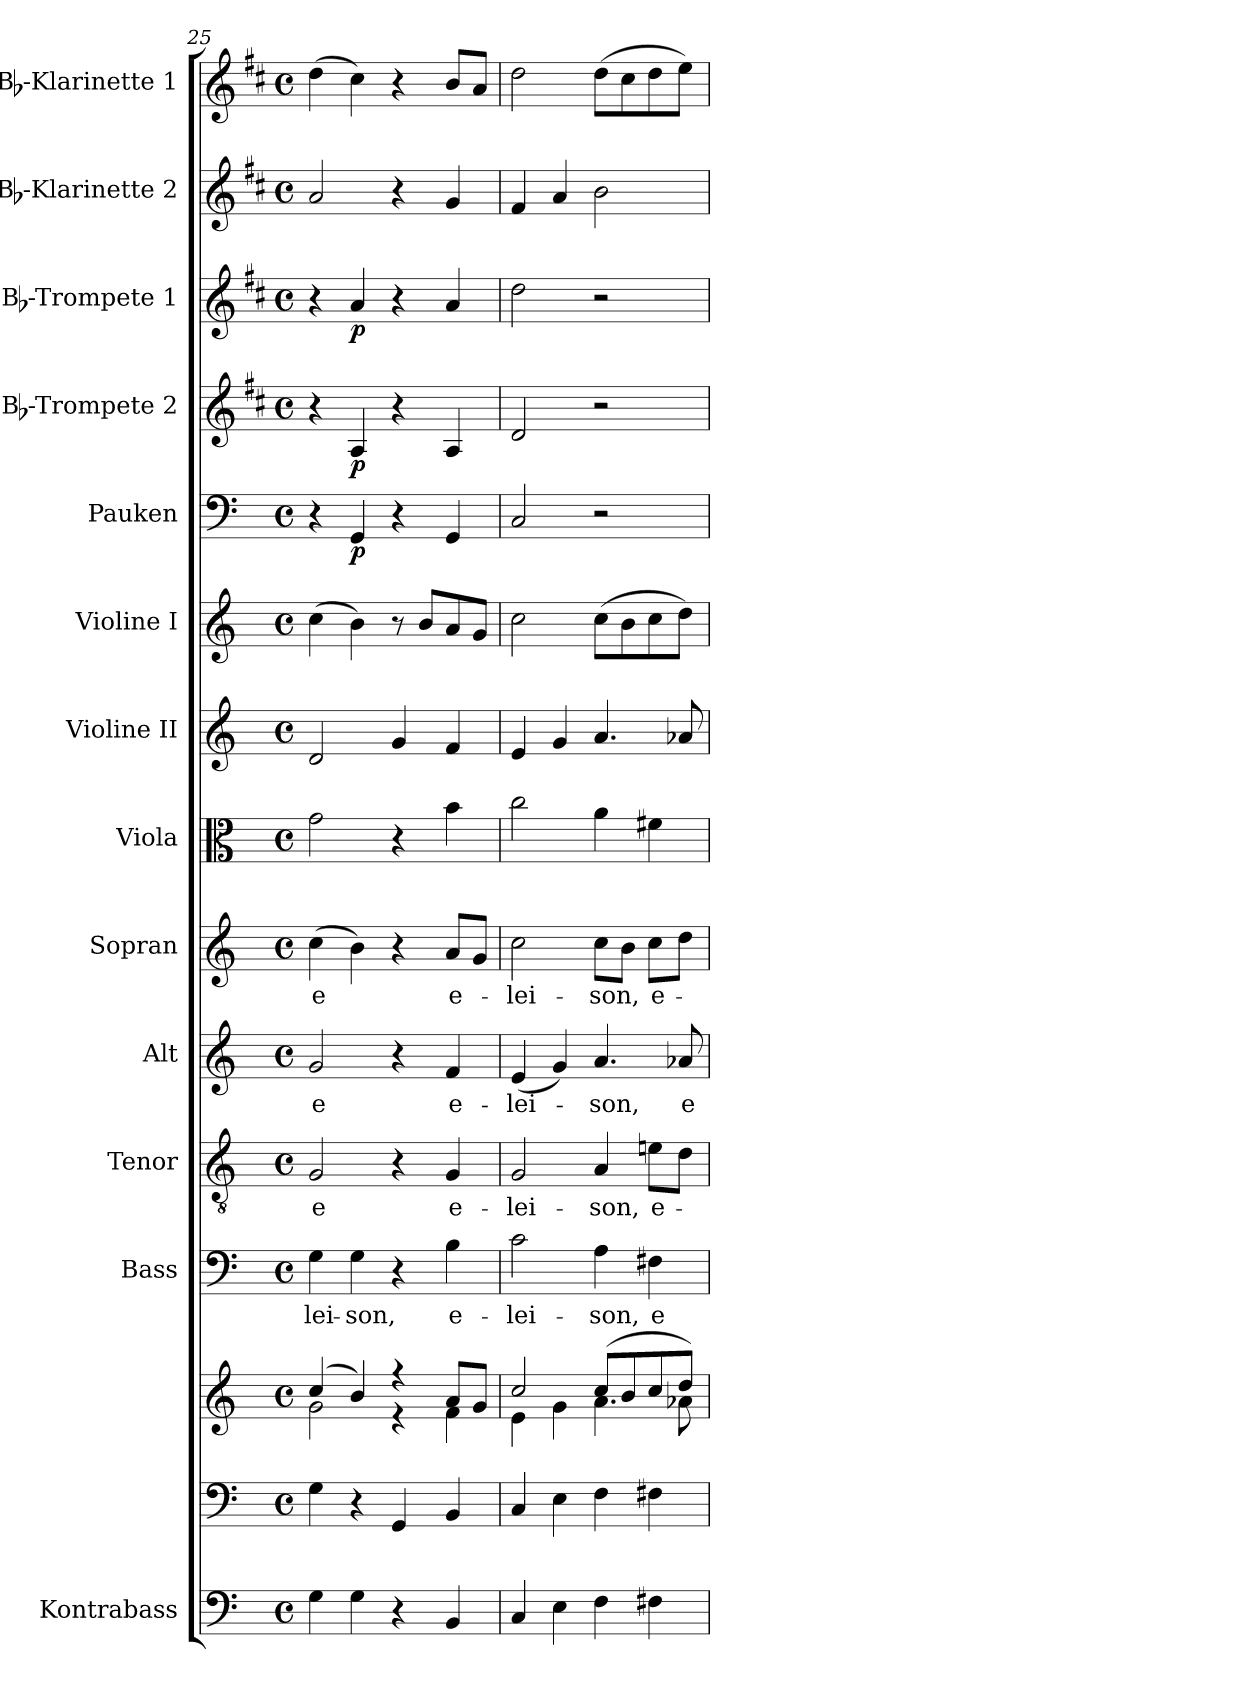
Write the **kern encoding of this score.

**kern	**kern	**kern	**kern	**text	**kern	**text	**kern	**text	**kern	**text	**kern	**kern	**kern	**kern	**dynam	**kern	**dynam	**kern	**dynam	**kern	**kern
*part14	*part13	*part13	*part12	*part12	*part11	*part11	*part10	*part10	*part9	*part9	*part8	*part7	*part6	*part5	*part5	*part4	*part4	*part3	*part3	*part2	*part1
*staff15	*staff14	*staff13	*staff12	*staff12	*staff11	*staff11	*staff10	*staff10	*staff9	*staff9	*staff8	*staff7	*staff6	*staff5	*staff5	*staff4	*staff4	*staff3	*staff3	*staff2	*staff1
*I"Kontrabass	*	*	*I"Bass	*	*I"Tenor	*	*I"Alt	*	*I"Sopran	*	*I"Viola	*I"Violine II	*I"Violine I	*I"Pauken	*	*I"Bb-Trompete 2	*	*I"Bb-Trompete 1	*	*I"Bb-Klarinette 2	*I"Bb-Klarinette 1
*I'Kb.	*	*	*I'B.	*	*I'T.	*	*I'A.	*	*I'S.	*	*I'Vla.	*I'Vl. II	*I'Vl. I	*I'Pk.	*	*I'Bb Trp. 2	*	*I'Bb Trp. 1	*	*I'Bb Kl. 2	*I'Bb Kl. 1
*clefF4	*clefF4	*clefG2	*clefF4	*	*clefGv2	*	*clefG2	*	*clefG2	*	*clefC3	*clefG2	*clefG2	*clefF4	*	*clefG2	*	*clefG2	*	*clefG2	*clefG2
*ITrd7c12	*	*	*	*	*	*	*	*	*	*	*	*	*	*	*	*ITrd1c2	*	*ITrd1c2	*	*ITrd1c2	*ITrd1c2
*k[]	*k[]	*k[]	*k[]	*	*k[]	*	*k[]	*	*k[]	*	*k[]	*k[]	*k[]	*k[]	*	*k[]	*	*k[]	*	*k[]	*k[]
*C:	*C:	*C:	*C:	*	*C:	*	*C:	*	*C:	*	*C:	*C:	*C:	*C:	*	*C:	*	*C:	*	*C:	*C:
*M4/4	*M4/4	*M4/4	*M4/4	*	*M4/4	*	*M4/4	*	*M4/4	*	*M4/4	*M4/4	*M4/4	*M4/4	*	*M4/4	*	*M4/4	*	*M4/4	*M4/4
*met(c)	*met(c)	*met(c)	*met(c)	*	*met(c)	*	*met(c)	*	*met(c)	*	*met(c)	*met(c)	*met(c)	*met(c)	*	*met(c)	*	*met(c)	*	*met(c)	*met(c)
=25	=25	=25	=25	=25	=25	=25	=25	=25	=25	=25	=25	=25	=25	=25	=25	=25	=25	=25	=25	=25	=25
*	*	*^	*	*	*	*	*	*	*	*	*	*	*	*	*	*	*	*	*	*	*
!	!	!	!	!	!LO:LY:b	!	!LO:LY:b	!	!LO:LY:b	!	!LO:LY:b	!	!	!	!	!	!	!	!	!	!	!
4GG\	4G\	(4cc/	2g\	4G\	-lei-	2G/	-e	2g/	-e	(>4cc\	-e	2g\	2d/	(>4cc\	4r	.	4r	.	4r	.	2g/	(>4cc\
!	!	!	!	!	!LO:LY:b	!	!	!	!	!	!	!	!	!	!	!LO:DY:b	!	!LO:DY:b	!	!LO:DY:b	!	!
4GG\	4r	4b/)	.	4G\	-son,	.	.	.	.	4b\)	.	.	.	4b\)	4GG/	p	4G/	p	4g/	p	.	4b\)
4r	4GG/	4r	4r	4r	.	4r	.	4r	.	4r	.	4r	4g/	8r	4r	.	4r	.	4r	.	4r	4r
.	.	.	.	.	.	.	.	.	.	.	.	.	.	8b/L	.	.	.	.	.	.	.	.
!	!	!	!	!	!LO:LY:b	!	!LO:LY:b	!	!LO:LY:b	!	!LO:LY:b	!	!	!	!	!	!	!	!	!	!	!
4BBB/	4BB/	8a/L	4f\	4B\	e-	4G/	e-	4f/	e-	8a/L	e-	4b\	4f/	8a/	4GG/	.	4G/	.	4g/	.	4f/	8a/L
.	.	8g/J	.	.	.	.	.	.	.	8g/J	.	.	.	8g/J	.	.	.	.	.	.	.	8g/J
=26	=26	=26	=26	=26	=26	=26	=26	=26	=26	=26	=26	=26	=26	=26	=26	=26	=26	=26	=26	=26	=26	=26
!	!	!	!	!	!LO:LY:b	!	!LO:LY:b	!	!LO:LY:b	!	!LO:LY:b	!	!	!	!	!	!	!	!	!	!	!
4CC/	4C/	2cc/	4e\	2c\	-lei-	2G/	-lei-	(<4e/	-lei-	2cc\	-lei-	2cc\	4e/	2cc\	2C/	.	2c/	.	2cc\	.	4e/	2cc\
4EE\	4E\	.	4g\	.	.	.	.	4g/)	.	.	.	.	4g/	.	.	.	.	.	.	.	4g/	.
!	!	!	!	!	!LO:LY:b	!	!LO:LY:b	!	!LO:LY:b	!	!LO:LY:b	!	!	!	!	!	!	!	!	!	!	!
4FF\	4F\	(>8cc/L	4.a\	4A\	-son,	4A/	-son,	4.a/	-son,	8cc\L	-son,	4a\	4.a/	(>8cc\L	2r	.	2r	.	2r	.	2a\	(>8cc\L
.	.	8b/	.	.	.	.	.	.	.	8b\J	.	.	.	8b\	.	.	.	.	.	.	.	8b\
!	!	!	!	!	!LO:LY:b	!	!LO:LY:b	!	!	!	!LO:LY:b	!	!	!	!	!	!	!	!	!	!	!
4FF#X\	4F#X\	8cc/	.	4F#X\	e-	8en\L	e-	.	.	8cc\L	e-	4f#X\	.	8cc\	.	.	.	.	.	.	.	8cc\
!	!	!	!	!	!	!	!	!	!LO:LY:b	!	!	!	!	!	!	!	!	!	!	!	!	!
.	.	8dd/J)	8a-X\	.	.	8d\J	.	8a-X/	e-	8dd\J	.	.	8a-X/	8dd\J)	.	.	.	.	.	.	.	8dd\J)
*	*	*v	*v	*	*	*	*	*	*	*	*	*	*	*	*	*	*	*	*	*	*	*
=	=	=	=	=	=	=	=	=	=	=	=	=	=	=	=	=	=	=	=	=	=
*-	*-	*-	*-	*-	*-	*-	*-	*-	*-	*-	*-	*-	*-	*-	*-	*-	*-	*-	*-	*-	*-
